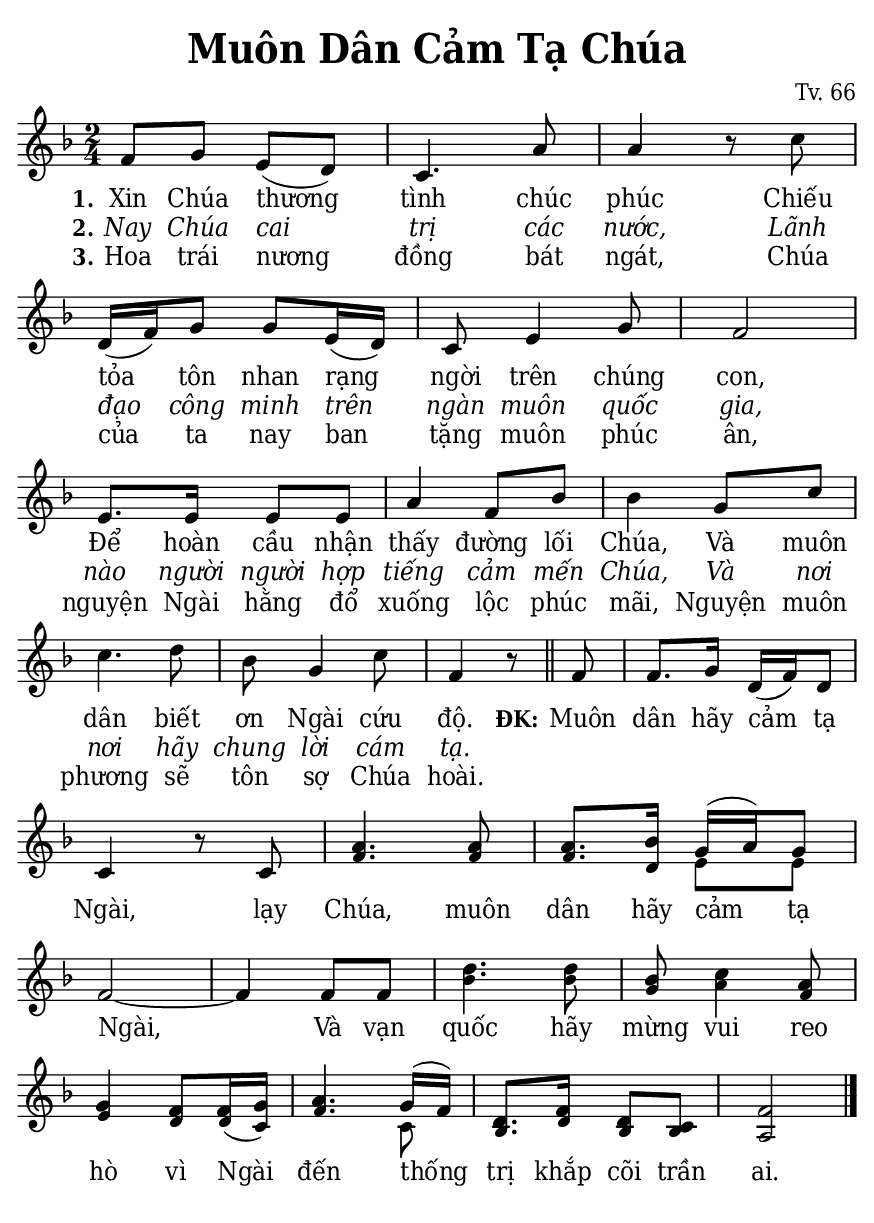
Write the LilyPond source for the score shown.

% Cài đặt chung\
\version "2.22.1"
\include "english.ly"

\header {
  title = \markup { \fontsize #1 "Muôn Dân Cảm Tạ Chúa" }
  composer = "Tv. 66"
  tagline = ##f
}

% Nhạc phiên khúc
nhacPhienKhucSop = \relative c' {
  f8 g e (d) |
  c4. a'8 |
  a4 r8 c |
  d,16 (f) g8 g e16 (d) |
  c8 e4 g8 |
  f2 |
  e8. e16 e8 e |
  a4 f8 bf |
  bf4 g8 c |
  c4. d8 |
  bf g4 c8 |
  f,4 r8 \bar "||"
  
  f |
  f8. g16 d (f) d8 |
  c4 r8 c |
  a'4. a8 |
  a8. bf16 g (a) g8 |
  f2 ~ |
  f4 f8 f |
  d'4. d8 |
  bf c4 a8 |
  g4 f8 f16 (g) |
  a4. g16 (f) |
  d8. f16 d8 c |
  f2 \bar "|."
}

nhacPhienKhucAlto = \relative c' {
  R2*11
  r4.
  f8 |
  f8. g16 d (f) d8 |
  c4 r8 c |
  f4. f8 |
  f8. d16 e8 [e] |
  f2 ~ |
  f4 f8 f |
  bf4. bf8 |
  g8 a4 f8 |
  e4 d8 d16 (c) |
  f4. c8 |
  bf8. d16 bf8 bf |
  a2
}

% Lời phiên khúc
loiPhienKhucSop = \lyrics {
  <<
    {
      \set stanza = "1."
      Xin Chúa thương tình chúc phúc
      Chiếu tỏa tôn nhan rạng ngời trên chúng con,
      Để hoàn cầu nhận thấy đường lối Chúa,
      Và muôn dân biết ơn Ngài cứu độ.
    }
    \new Lyrics {
	    \set associatedVoice = "beSop"
	    \set stanza = "2."
      \override Lyrics.LyricText.font-shape = #'italic
	    Nay Chúa cai trị các nước,
	    Lãnh đạo công minh trên ngàn muôn quốc gia,
	    nào người người hợp tiếng cảm mến Chúa,
	    Và nơi nơi hãy chung lời cám tạ.
    }
    \new Lyrics {
	    \set associatedVoice = "beSop"
	    \set stanza = "3."
	    Hoa trái nương đồng bát ngát,
	    Chúa của ta nay ban tặng muôn phúc ân,
	    nguyện Ngài hằng đổ xuống lộc phúc mãi,
	    Nguyện muôn phương sẽ tôn sợ Chúa hoài.
    }
  >>
  \set stanza = "ĐK:"
  Muôn dân hãy cảm tạ Ngài,
  lạy Chúa, muôn dân hãy cảm tạ Ngài,
  Và vạn quốc hãy mừng vui reo hò
  vì Ngài đến thống trị khắp cõi trần ai.
}

% Dàn trang
\paper {
  #(set-paper-size "a5")
  top-margin = 3\mm
  bottom-margin = 3\mm
  left-margin = 3\mm
  right-margin = 3\mm
  indent = #0
  #(define fonts
	 (make-pango-font-tree "Deja Vu Serif Condensed"
	 		       "Deja Vu Serif Condensed"
			       "Deja Vu Serif Condensed"
			       (/ 20 20)))
  print-page-number = ##f
  system-system-spacing = #'((basic-distance . 0.1) (padding . 2))
  page-count = 1
}

TongNhip = {
  \key f \major \time 2/4
  \set Timing.beamExceptions = #'()
  \set Timing.baseMoment = #(ly:make-moment 1/4)
}

% Đổi kích thước nốt cho bè phụ
notBePhu =
#(define-music-function (font-size music) (number? ly:music?)
   (for-some-music
     (lambda (m)
       (if (music-is-of-type? m 'rhythmic-event)
           (begin
             (set! (ly:music-property m 'tweaks)
                   (cons `(font-size . ,font-size)
                         (ly:music-property m 'tweaks)))
             #t)
           #f))
     music)
   music)

\score {
  \new ChoirStaff <<
    \new Staff \with {
        \consists "Merge_rests_engraver"
        printPartCombineTexts = ##f
      }
      <<
      \new Voice \TongNhip \partCombine 
        \nhacPhienKhucSop
        \notBePhu -1 { \nhacPhienKhucAlto }
      \new NullVoice = beSop \nhacPhienKhucSop
      \new Lyrics \lyricsto beSop \loiPhienKhucSop
      >>
  >>
  \layout {
    \override Lyrics.LyricSpace.minimum-distance = #1.5
    \override Score.BarNumber.break-visibility = ##(#f #f #f)
    \override Score.SpacingSpanner.uniform-stretching = ##t
  } 
}
